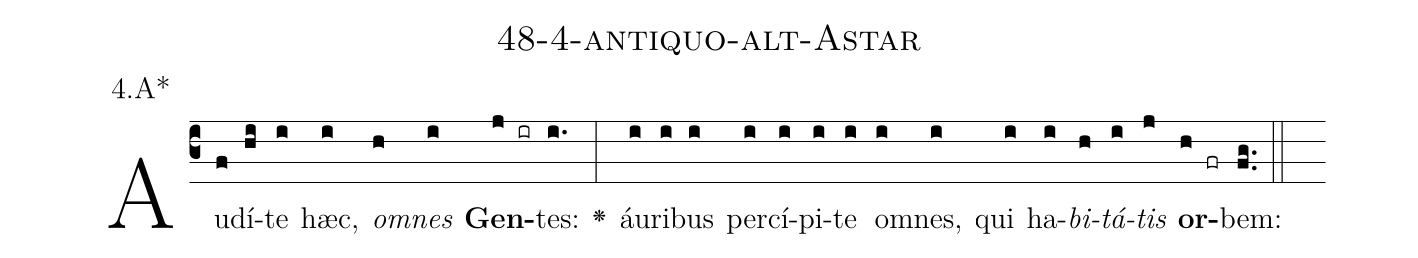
name: 48-4-antiquo-alt-Astar;
annotation: 4.A*;
%%
(c3)Au(f)dí(hi)te(i) hæc,(i) <i>om</i>(h)<i>nes</i>(i) <b>Gen</b>(j ir)tes:(i.) <v>\greheightstar</v>(:) áu(i)ri(i)bus(i) per(i)cí(i)pi(i)te(i) om(i)nes,(i) qui(i) ha(i)<i>bi</i>(h)<i>tá</i>(i)<i>tis</i>(j) <b>or</b>(h fr)bem:(fg..) (::)


%E(i) u(h) o(i) u(j) a(h) e.(fg..) (::)
